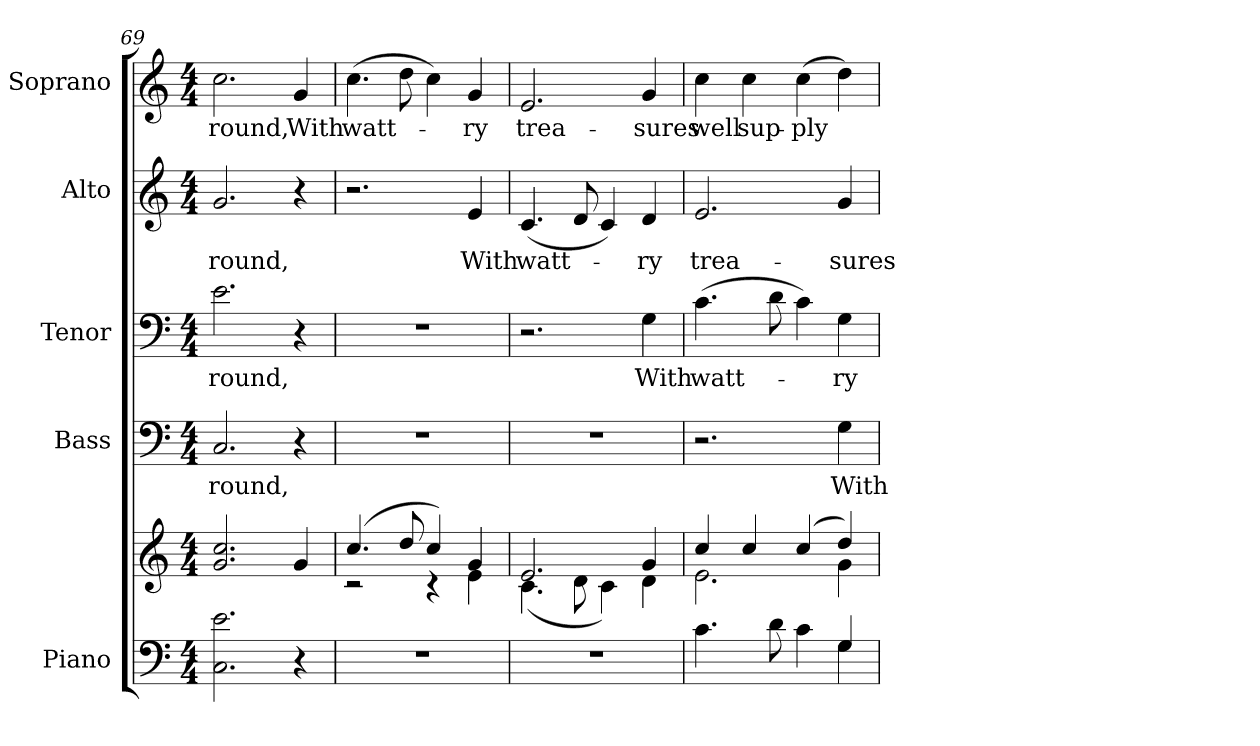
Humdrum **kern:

**kern	**kern	**kern	**text	**kern	**text	**kern	**text	**kern	**text
*part5	*part5	*part4	*part4	*part3	*part3	*part2	*part2	*part1	*part1
*staff6	*staff5	*staff4	*staff4	*staff3	*staff3	*staff2	*staff2	*staff1	*staff1
*I"Piano	*	*I"Bass	*	*I"Tenor	*	*I"Alto	*	*I"Soprano	*
*I'Pno.	*	*I'B.	*	*I'T.	*	*I'A.	*	*I'S.	*
*clefF4	*clefG2	*clefF4	*	*clefF4	*	*clefG2	*	*clefG2	*
*k[]	*k[]	*k[]	*	*k[]	*	*k[]	*	*k[]	*
*C:	*C:	*C:	*	*C:	*	*C:	*	*C:	*
*M4/4	*M4/4	*M4/4	*	*M4/4	*	*M4/4	*	*M4/4	*
=69	=69	=69	=69	=69	=69	=69	=69	=69	=69
!	!	!	!LO:LY:b:color=#000000	!	!	!	!	!	!
!	!	!	!	!	!LO:LY:b:color=#000000	!	!	!	!
!	!	!	!	!	!	!	!LO:LY:b:color=#000000	!	!
!	!	!	!	!	!	!	!	!	!LO:LY:b:color=#000000
2.Ci\ 2.ei	2.gi/ 2.cci	2.Ci/	-round,	2.ei\	-round,	2.gi/	-round,	2.cci\	-round,
!	!	!	!	!	!	!	!	!	!LO:LY:b:color=#000000
4r	4gi/	4r	.	4r	.	4r	.	4gi/	With
=70	=70	=70	=70	=70	=70	=70	=70	=70	=70
*	*^	*	*	*	*	*	*	*	*
!	!	!	!	!	!	!	!	!	!	!LO:LY:b:color=#000000
1r	(4.cci/	2r	1r	.	1r	.	2.r	.	(4.cci\	watt-
.	8ddi/	.	.	.	.	.	.	.	8ddi\	.
.	4cci/)	4r	.	.	.	.	.	.	4cci\)	.
!	!	!	!	!	!	!	!	!LO:LY:b:color=#000000	!	!
!	!	!	!	!	!	!	!	!	!	!LO:LY:b:color=#000000
.	4gi/	4ei\	.	.	.	.	4ei/	With	4gi/	-ry
=71	=71	=71	=71	=71	=71	=71	=71	=71	=71	=71
!	!	!	!	!	!	!	!	!LO:LY:b:color=#000000	!	!
!	!	!	!	!	!	!	!	!	!	!LO:LY:b:color=#000000
1r	2.ei/	(4.ci\	1r	.	2.r	.	(4.ci/	watt-	2.ei/	trea-
.	.	8di\	.	.	.	.	8di/	.	.	.
.	.	4ci\)	.	.	.	.	4ci/)	.	.	.
!	!	!	!	!	!	!LO:LY:b:color=#000000	!	!	!	!
!	!	!	!	!	!	!	!	!LO:LY:b:color=#000000	!	!
!	!	!	!	!	!	!	!	!	!	!LO:LY:b:color=#000000
.	4gi/	4di\	.	.	4Gi\	With	4di/	-ry	4gi/	-sures
=72	=72	=72	=72	=72	=72	=72	=72	=72	=72	=72
*^	*	*	*	*	*	*	*	*	*	*
!	!	!	!	!	!	!	!LO:LY:b:color=#000000	!	!	!	!
!	!	!	!	!	!	!	!	!	!LO:LY:b:color=#000000	!	!
!	!	!	!	!	!	!	!	!	!	!	!LO:LY:b:color=#000000
4.ci\	2.ryy	4cci/	2.ei\	2.r	.	(4.ci\	watt-	2.ei/	trea-	4cci\	well
!	!	!	!	!	!	!	!	!	!	!	!LO:LY:b:color=#000000
.	.	4cci/	.	.	.	.	.	.	.	4cci\	sup-
8di\	.	.	.	.	.	8di\	.	.	.	.	.
!	!	!	!	!	!	!	!	!	!	!	!LO:LY:b:color=#000000
4ci\	.	(4cci/	.	.	.	4ci\)	.	.	.	(4cci\	-ply
!	!	!	!	!	!LO:LY:b:color=#000000	!	!	!	!	!	!
!	!	!	!	!	!	!	!LO:LY:b:color=#000000	!	!	!	!
!	!	!	!	!	!	!	!	!	!LO:LY:b:color=#000000	!	!
4Gi/	4Gi\	4ddi/)	4gi\	4Gi\	With	4Gi\	-ry	4gi/	-sures	4ddi\)	.
*v	*v	*	*	*	*	*	*	*	*	*	*
*	*v	*v	*	*	*	*	*	*	*	*
=	=	=	=	=	=	=	=	=	=
*-	*-	*-	*-	*-	*-	*-	*-	*-	*-
